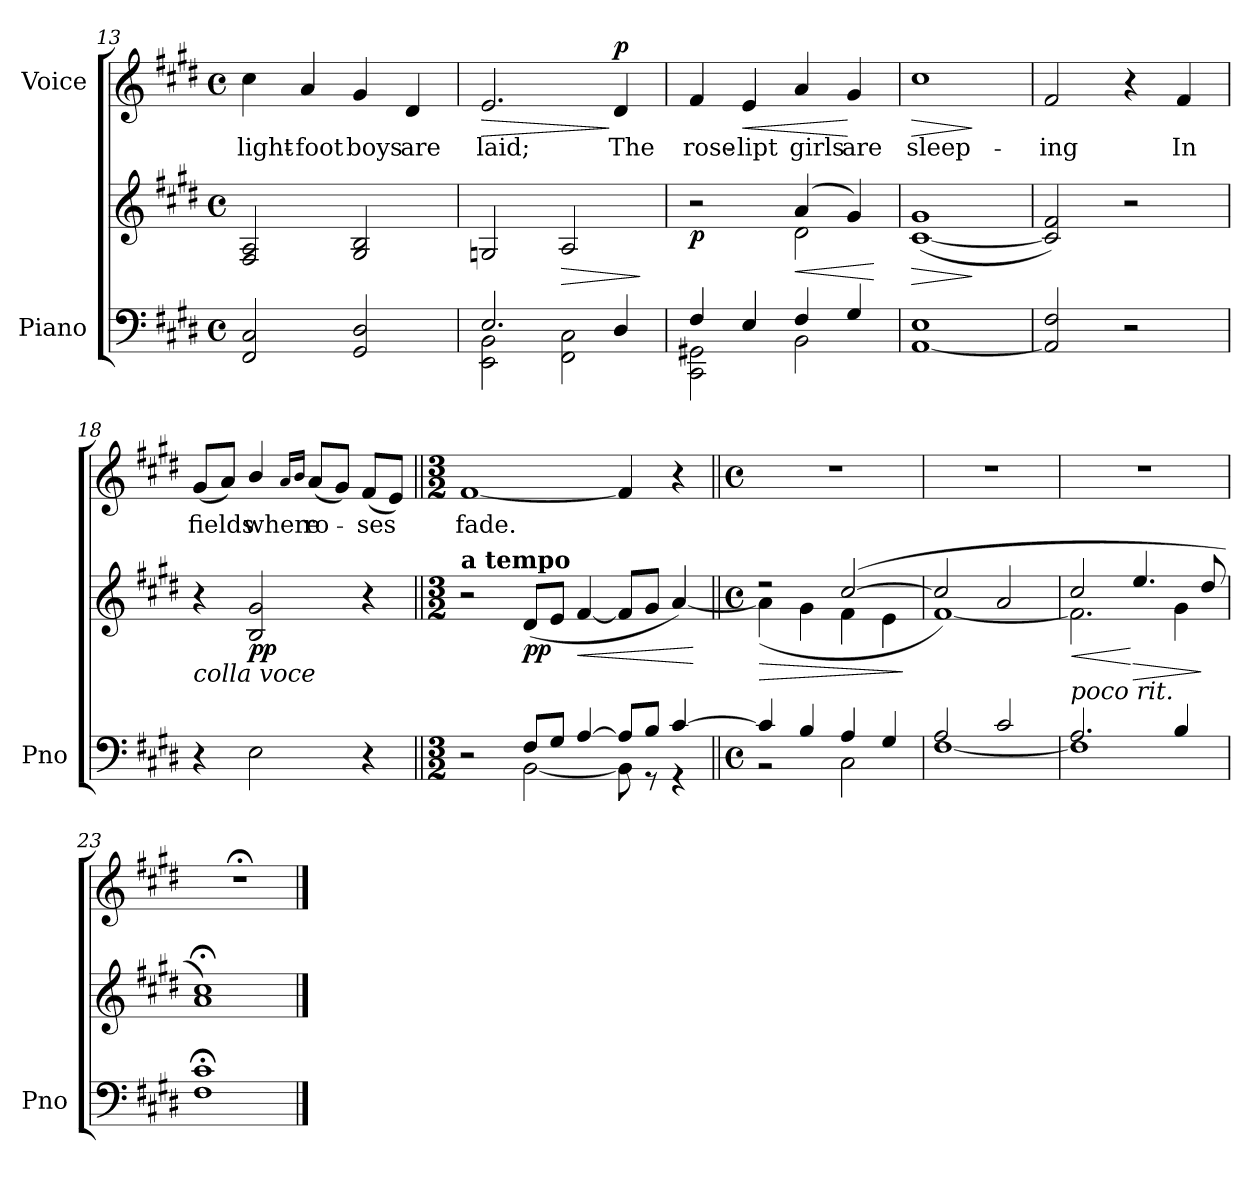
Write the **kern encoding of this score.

**kern	**kern	**dynam	**kern	**text	**dynam
*part2	*part2	*part2	*part1	*part1	*part1
*staff3	*staff2	*staff2/3	*staff1	*staff1	*staff1
*I"Piano	*	*	*I"Voice	*	*
*I'Pno	*	*	*	*	*
!!LO:LB:g=z
*clefF4	*clefG2	*	*clefG2	*	*
*k[f#c#g#d#]	*k[f#c#g#d#]	*	*k[f#c#g#d#]	*	*
*M4/4	*M4/4	*	*M4/4	*	*
*met(c)	*met(c)	*	*met(c)	*	*
=13	=13	=13	=13	=13	=13
!	!	!	!	!LO:LY:b	!
2FF#/ 2C#/	2F#/ 2A/	.	4cc#\	light-	.
!	!	!	!	!LO:LY:b	!
.	.	.	4a/	-foot	.
!	!	!	!	!LO:LY:b	!
2GG#/ 2D#/	2G#/ 2B/	.	4g#/	boys	.
!	!	!	!	!LO:LY:b	!
.	.	.	4d#/	are	.
=14	=14	=14	=14	=14	=14
*^	*	*	*	*	*
!	!	!	!	!	!LO:LY:b	!LO:HP:b
2EE\ 2BB\	2.E/	2Gn/	.	2.e/	laid;	>
!	!	!	!LO:HP:b	!	!	!
2FF#\ 2C#\	.	2A/	>	.	.	.
!	!	!	!	!	!LO:LY:b	!LO:DY:n=1:a
.	4D#/	.	.	4d#/	The	] p
*v	*v	*	*	*	*	*
.	.	]	.	.	.
=15	=15	=15	=15	=15	=15
*^	*^	*	*	*	*
!	!	!	!	!LO:DY:b	!	!LO:LY:b	!
4F#/	2CC#\ 2GG#X\	2r	2ryy	p	4f#/	rose-	.
!	!	!	!	!	!	!LO:LY:b	!LO:HP:b
4E/	.	.	.	.	4e/	-lipt	<
!	!	!	!	!LO:HP:b	!	!LO:LY:b	!
4F#/	2BB\	(4a/	2d#\	<	4a/	girls	.
!	!	!	!	!	!	!LO:LY:b	!
4G#/	.	4g#/)	.	.	4g#/	are	[
*v	*v	*	*	*	*	*	*
*	*v	*v	*	*	*	*
.	.	[	.	.	.
=16	=16	=16	=16	=16	=16
!	!	!LO:HP:b	!	!LO:LY:b	!LO:HP:b
[1AA 1E	([1c# 1g#	>	1cc#	sleep-	>
.	.	]	.	.	]
!!LO:LB:g=z
=17	=17	=17	=17	=17	=17
!	!	!	!	!LO:LY:b	!
2AA/] 2F#/	2c#/] 2f#/)	.	2f#/	-ing	.
2r	2r	.	4r	.	.
!	!	!	!	!LO:LY:b	!LO:DY:a
!	!	!	!	!	!LO:DY:n=1:a
.	.	.	4f#/	In	pp other-dynamics
=18	=18	=18	=18	=18	=18
!	!LO:TX:b:i:t=colla voce	!	!	!	!
!	!	!	!	!LO:LY:b	!
4r	4r	.	(8g#/L	fields	.
.	.	.	8a/J)	.	.
!	!	!LO:DY:b	!	!LO:LY:b	!
2E\	2B/ 2g#/	pp	4b/	where	.
.	.	.	16qa/LL	.	.
.	.	.	16qb/JJ	.	.
!	!	!	!	!LO:LY:b	!
.	.	.	(8a/L	ro-	.
.	.	.	8g#/J)	.	.
!	!	!	!	!LO:LY:b	!
4r	4r	.	(8f#/L	-ses	.
.	.	.	8e/J)	.	.
=19||	=19||	=19||	=19||	=19||	=19||
*M3/2	*M3/2	*	*M3/2	*	*
*^	*	*	*	*	*
!	!	!LO:TX:a:B:t=a tempo	!	!	!	!
!	!	!	!	!	!LO:LY:b	!
*	*	*	*	*^	*	*
2r	2ryy	2r	.	[1f#	2ryy	fade.	.
!	!	!	!LO:DY:b	!	!	!	!
8F#/L	[2BB\	(>8d#/L	pp	.	2ryy	.	.
8G#/J	.	8e/J	.	.	.	.	.
!	!	!	!LO:HP:b	!	!	!	!
[4A/	.	[4f#/	<	.	.	.	.
8A/L]	8BB\]	8f#/L]	.	4f#/]	2ryy	.	.
8B/J	8r	8g#/J	.	.	.	.	.
[4c#/	4r	[<4a/)	.	4r	.	.	.
*v	*v	*	*	*v	*v	*	*
.	.	[	.	.	.
!!LO:LB:g=z
=20||	=20||	=20||	=20||	=20||	=20||
*M4/4	*M4/4	*	*M4/4	*	*
*met(c)	*met(c)	*	*met(c)	*	*
*^	*	*	*	*	*
!	!	!LO:TX:b:i:t=espress.	!	!	!	!
!	!	!	!LO:HP:b	!	!	!
*	*	*^	*	*	*	*
4c#/]	2r	2r	(4a\]	>	1r	.	.
4B/	.	.	4g#\	.	.	.	.
4A/	2C#\	([2cc#/	4f#\	.	.	.	.
4G#/	.	.	4e\	.	.	.	.
*v	*v	*	*	*	*	*	*
*	*v	*v	*	*	*	*
.	.	]	.	.	.
=21	=21	=21	=21	=21	=21
*^	*^	*	*	*	*
2A/	[1F#	2cc#/]	[1f#)	.	1r	.	.
2c#/	.	2a/	.	.	.	.	.
=22	=22	=22	=22	=22	=22	=22	=22
!	!	!LO:TX:b:i:t=poco rit.	!	!	!	!	!
!	!	!	!	!LO:HP:b	!	!	!
2.A/	1F#]	2cc#/	2.f#\]	<	1r	.	.
!	!	!	!	!LO:HP:n=1:b	!	!	!
.	.	4.ee/	.	[ >	.	.	.
4B/	.	.	4g#\	.	.	.	.
.	.	8dd#/	.	]	.	.	.
=23	=23	=23	=23	=23	=23	=23	=23
1c#;<	1F#	1cc#;<)	1a	.	1r;<	.	.
*v	*v	*	*	*	*	*	*
*	*v	*v	*	*	*	*
==	==	==	==	==	==
*-	*-	*-	*-	*-	*-
